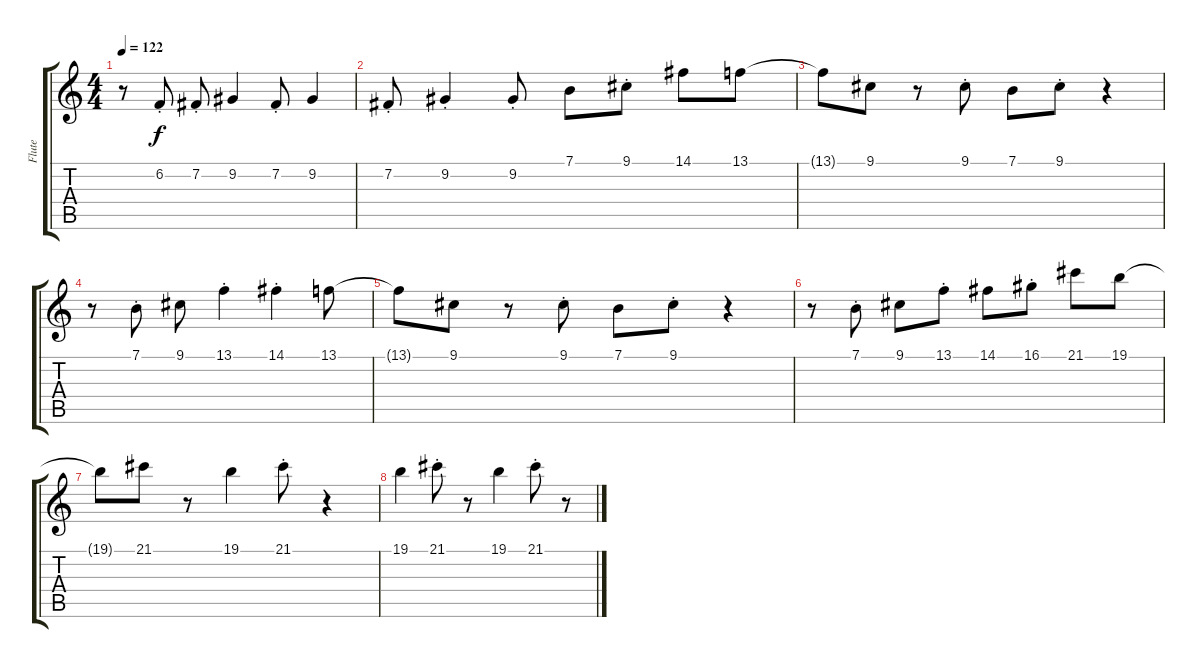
\track ("Flute" "Flute") {instrument lead3calliope}
\staff {score tabs}
\tuning (E4 B3 G3 D3 A2 E2) {hide}
\ts (4 4)
\tempo 122
\clef g2
\ks c
r.8{dy f} 6.2{st}.8 7.2{st}.8 9.2.4 7.2{st}.8 9.2.4 |
7.2{st}.8 9.2{st}.4 9.2{st}.8 7.1.8 9.1{st}.8 14.1.8 13.1.8 |
13.1{t}.8 9.1.8 r.8 9.1{st}.8 7.1.8 9.1{st}.8 r.4 |
r.8 7.1{st}.8 9.1.8 13.1{st}.4 14.1{st}.4 13.1.8 |
13.1{t}.8 9.1.8 r.8 9.1{st}.8 7.1.8 9.1{st}.8 r.4 |
r.8 7.1{st}.8 9.1.8 13.1{st}.8 14.1.8 16.1{st}.8 21.1.8 19.1.8 |
19.1{t}.8 21.1.8 r.8 19.1.4 21.1{st}.8 r.4 |
19.1.4 21.1{st}.8 r.8 19.1.4 21.1{st}.8 r.8
